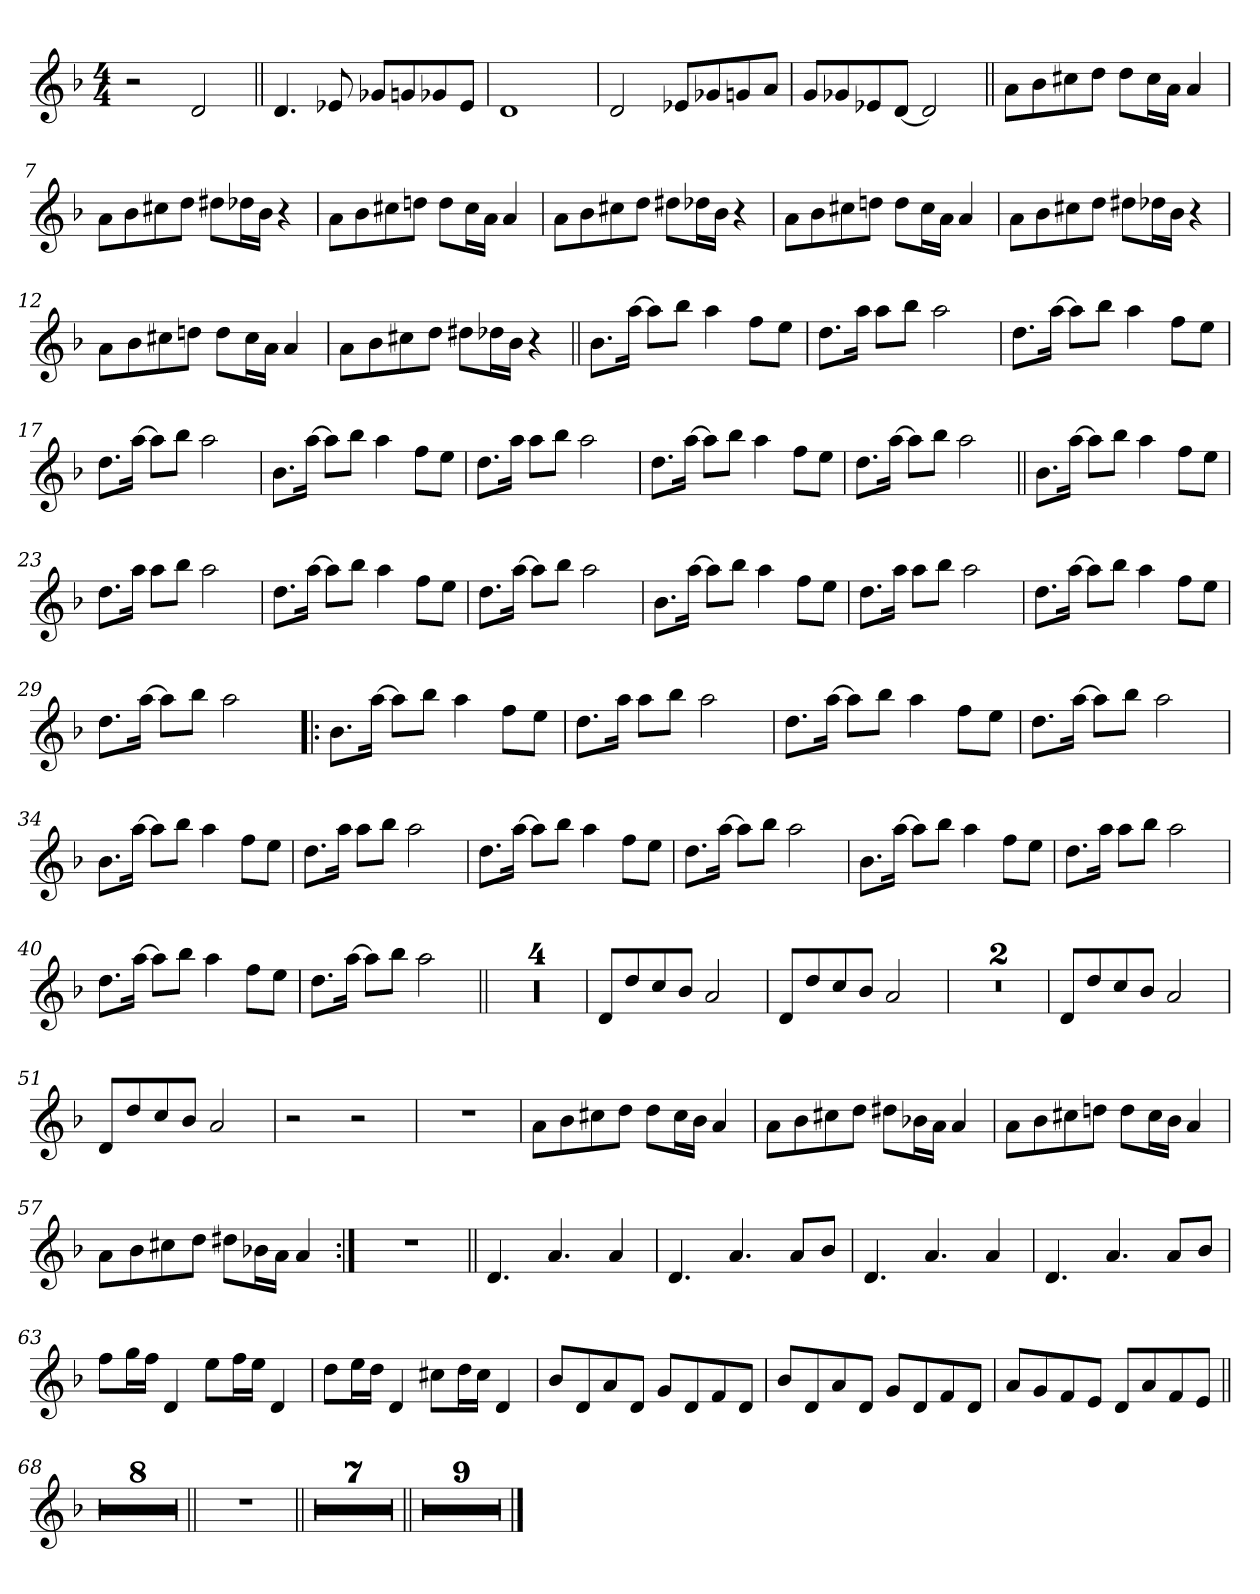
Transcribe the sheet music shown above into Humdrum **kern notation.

**kern
*part1
*staff1
!!LO:PB:g=z
*clefG2
*k[b-]
*F:
*M4/4
*MM143
=1
2r
2di/
=2||
4.di/
8e-Xi/
8g-Xi/L
8gni/
8g-Xi/
8e-i/J
=3
1di
=4
2di/
8e-Xi/L
8g-Xi/
8gni/
8ai/J
=5
8gi/L
8g-Xi/
8e-Xi/
[<8di/J
2di/]
=6||
8ai\L
8b-i\
8cc#Xi\
8ddi\J
8ddi\L
16cc#i\L
16ai\JJ
4ai/
=7
8ai\L
8b-i\
8cc#Xi\
8ddi\J
8dd#Xi\L
16dd-Xi\L
16b-i\JJ
4r
!!LO:LB:g=z
=8
8ai\L
8b-i\
8cc#Xi\
8ddni\J
8ddi\L
16cc#i\L
16ai\JJ
4ai/
=9
8ai\L
8b-i\
8cc#Xi\
8ddi\J
8dd#Xi\L
16dd-Xi\L
16b-i\JJ
4r
=10
8ai\L
8b-i\
8cc#Xi\
8ddni\J
8ddi\L
16cc#i\L
16ai\JJ
4ai/
=11
8ai\L
8b-i\
8cc#Xi\
8ddi\J
8dd#Xi\L
16dd-Xi\L
16b-i\JJ
4r
=12
8ai\L
8b-i\
8cc#Xi\
8ddni\J
8ddi\L
16cc#i\L
16ai\JJ
4ai/
=13
8ai\L
8b-i\
8cc#Xi\
8ddi\J
8dd#Xi\L
16dd-Xi\L
16b-i\JJ
4r
!!LO:LB:g=z
=14||
8.b-i\L
[>16aai\Jk
8aai\L]
8bb-i\J
4aai\
8ffi\L
8eei\J
=15
8.ddi\L
16aai\Jk
8aai\L
8bb-i\J
2aai\
=16
8.ddi\L
[>16aai\Jk
8aai\L]
8bb-i\J
4aai\
8ffi\L
8eei\J
=17
8.ddi\L
[>16aai\Jk
8aai\L]
8bb-i\J
2aai\
=18
8.b-i\L
[>16aai\Jk
8aai\L]
8bb-i\J
4aai\
8ffi\L
8eei\J
=19
8.ddi\L
16aai\Jk
8aai\L
8bb-i\J
2aai\
=20
8.ddi\L
[>16aai\Jk
8aai\L]
8bb-i\J
4aai\
8ffi\L
8eei\J
!!LO:LB:g=z
=21
8.ddi\L
[>16aai\Jk
8aai\L]
8bb-i\J
2aai\
=22||
8.b-i\L
[>16aai\Jk
8aai\L]
8bb-i\J
4aai\
8ffi\L
8eei\J
=23
8.ddi\L
16aai\Jk
8aai\L
8bb-i\J
2aai\
=24
8.ddi\L
[>16aai\Jk
8aai\L]
8bb-i\J
4aai\
8ffi\L
8eei\J
=25
8.ddi\L
[>16aai\Jk
8aai\L]
8bb-i\J
2aai\
=26
8.b-i\L
[>16aai\Jk
8aai\L]
8bb-i\J
4aai\
8ffi\L
8eei\J
=27
8.ddi\L
16aai\Jk
8aai\L
8bb-i\J
2aai\
!!LO:LB:g=z
=28
8.ddi\L
[>16aai\Jk
8aai\L]
8bb-i\J
4aai\
8ffi\L
8eei\J
=29
8.ddi\L
[>16aai\Jk
8aai\L]
8bb-i\J
2aai\
=30!|:
8.b-i\L
[>16aai\Jk
8aai\L]
8bb-i\J
4aai\
8ffi\L
8eei\J
=31
8.ddi\L
16aai\Jk
8aai\L
8bb-i\J
2aai\
=32
8.ddi\L
[>16aai\Jk
8aai\L]
8bb-i\J
4aai\
8ffi\L
8eei\J
=33
8.ddi\L
[>16aai\Jk
8aai\L]
8bb-i\J
2aai\
!!LO:LB:g=z
=34
8.b-i\L
[>16aai\Jk
8aai\L]
8bb-i\J
4aai\
8ffi\L
8eei\J
=35
8.ddi\L
16aai\Jk
8aai\L
8bb-i\J
2aai\
=36
8.ddi\L
[>16aai\Jk
8aai\L]
8bb-i\J
4aai\
8ffi\L
8eei\J
=37
8.ddi\L
[>16aai\Jk
8aai\L]
8bb-i\J
2aai\
=38
8.b-i\L
[>16aai\Jk
8aai\L]
8bb-i\J
4aai\
8ffi\L
8eei\J
=39
8.ddi\L
16aai\Jk
8aai\L
8bb-i\J
2aai\
=40
8.ddi\L
[>16aai\Jk
8aai\L]
8bb-i\J
4aai\
8ffi\L
8eei\J
!!LO:LB:g=z
=41
8.ddi\L
[>16aai\Jk
8aai\L]
8bb-i\J
2aai\
=42||
1r
=43
1r
=44
1r
=45
1r
=46
8di/L
8ddi/
8cci/
8b-i/J
2ai/
=47
8di/L
8ddi/
8cci/
8b-i/J
2ai/
=48
1r
=49
1r
=50
8di/L
8ddi/
8cci/
8b-i/J
2ai/
!!LO:LB:g=z
=51
8di/L
8ddi/
8cci/
8b-i/J
2ai/
=52
2r
2r
=53
1r
=54
8ai\L
8b-i\
8cc#Xi\
8ddi\J
8ddi\L
16cc#i\L
16b-i\JJ
4ai/
=55
8ai\L
8b-i\
8cc#Xi\
8ddi\J
8dd#Xi\L
16b-Xi\L
16ai\JJ
4ai/
=56
8ai\L
8b-i\
8cc#Xi\
8ddni\J
8ddi\L
16cc#i\L
16b-i\JJ
4ai/
=57
8ai\L
8b-i\
8cc#Xi\
8ddi\J
8dd#Xi\L
16b-Xi\L
16ai\JJ
4ai/
=58:|!
1r
!!LO:LB:g=z
=59||
4.di/
4.ai/
4ai/
=60
4.di/
4.ai/
8ai/L
8b-i/J
=61
4.di/
4.ai/
4ai/
=62
4.di/
4.ai/
8ai/L
8b-i/J
=63
8ffi\L
16ggi\L
16ffi\JJ
4di/
8eei\L
16ffi\L
16eei\JJ
4di/
=64
8ddi\L
16eei\L
16ddi\JJ
4di/
8cc#Xi\L
16ddi\L
16cc#i\JJ
4di/
=65
8b-i/L
8di/
8ai/
8di/J
8gi/L
8di/
8fi/
8di/J
!!LO:LB:g=z
=66
8b-i/L
8di/
8ai/
8di/J
8gi/L
8di/
8fi/
8di/J
=67
8ai/L
8gi/
8fi/
8ei/J
8di/L
8ai/
8fi/
8ei/J
=68||
1r
=69
1r
=70
1r
=71
1r
=72
1r
=73
1r
=74
1r
=75
1r
=76||
1r
!!LO:LB:g=z
=77||
1r
=78
1r
=79
1r
=80
1r
=81
1r
=82
1r
=83
1r
=84||
1r
!!LO:LB:g=z
=85
1r
=86
1r
=87
1r
=88
1r
=89
1r
=90
1r
=91
1r
=92
1r
==
*-
